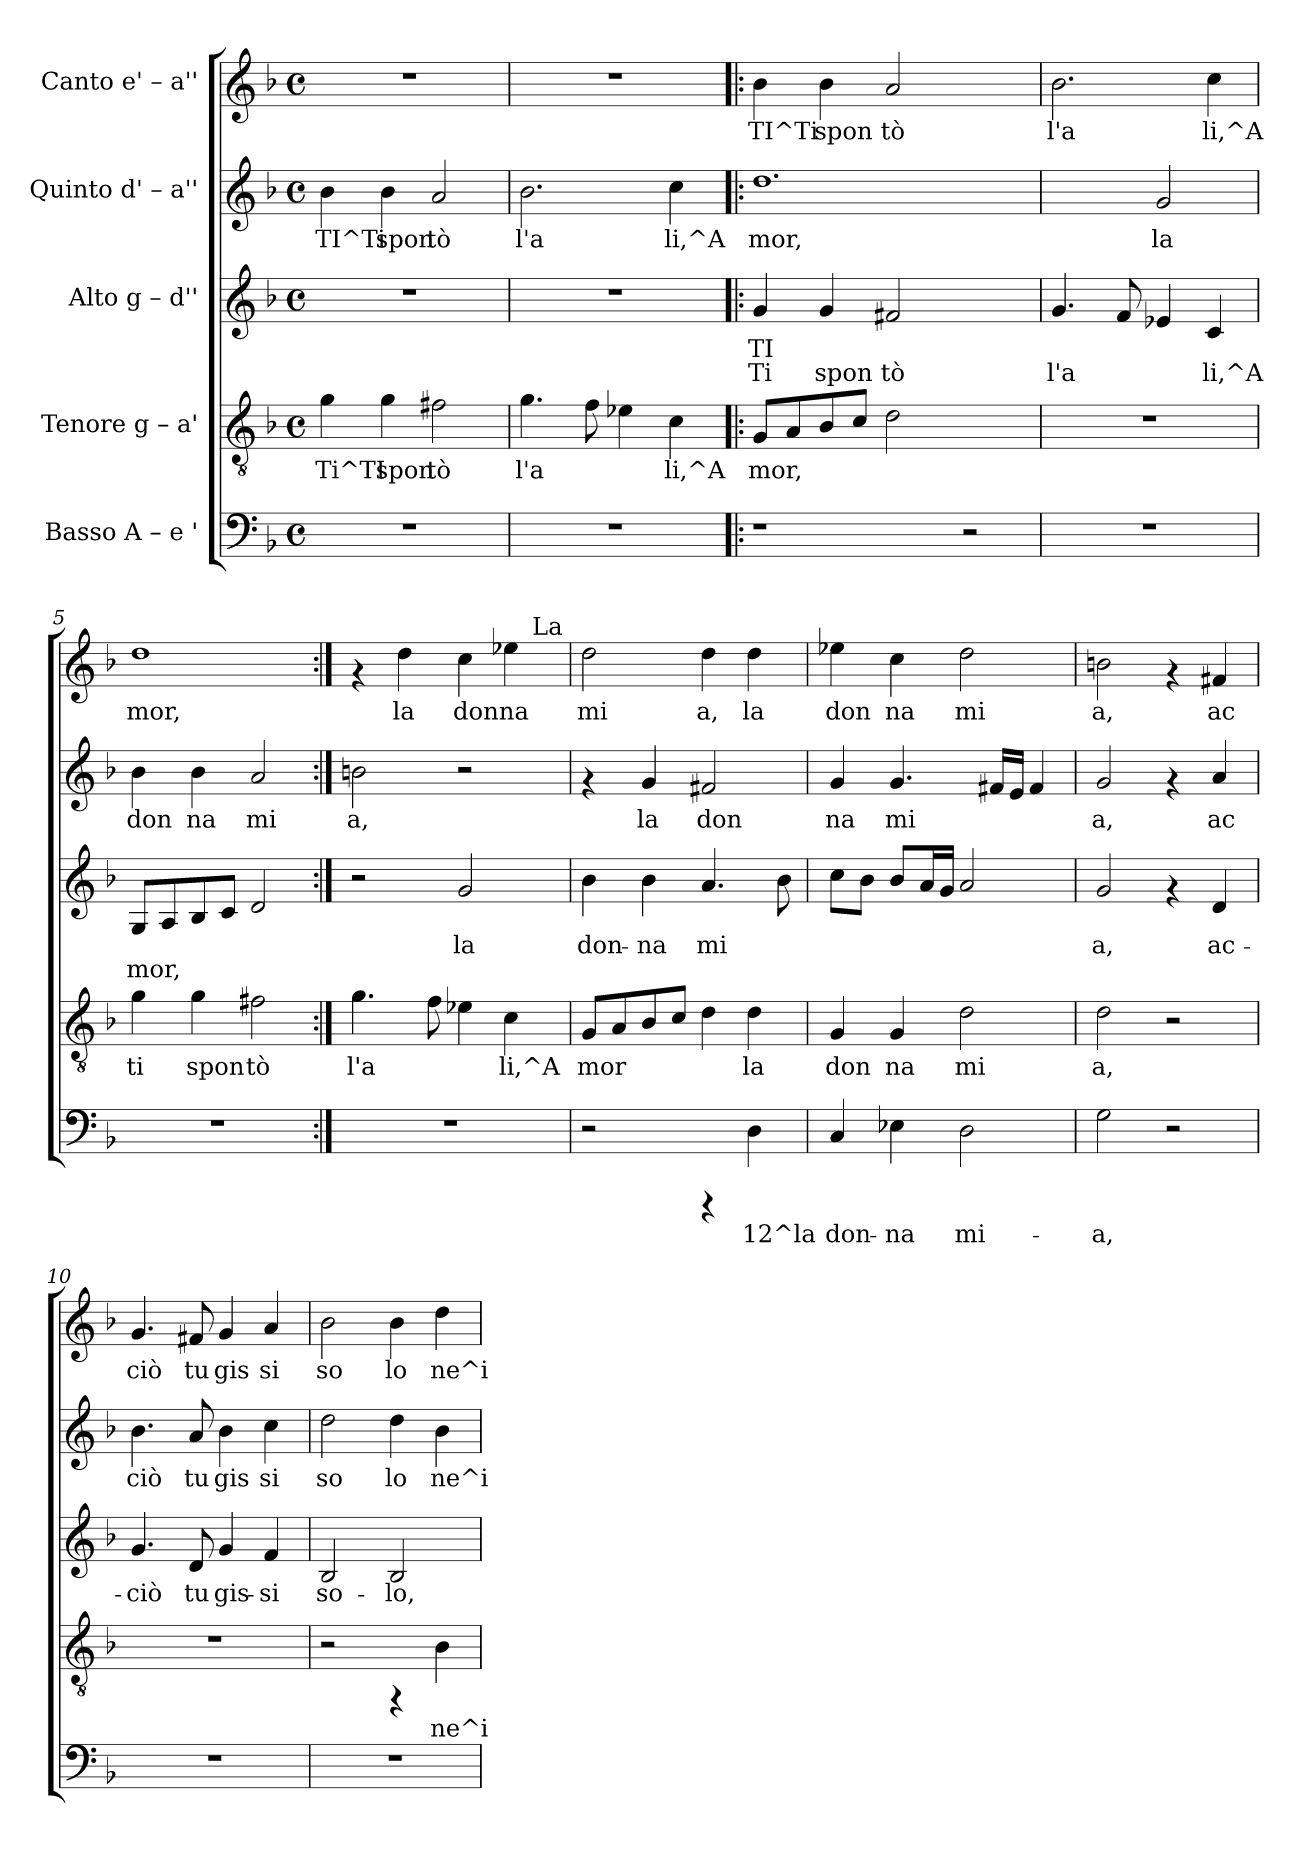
**kern	**text	**kern	**text	**kern	**text	**text	**kern	**text	**kern	**text
*part5	*part5	*part4	*part4	*part3	*part3	*part3	*part2	*part2	*part1	*part1
*staff5	*staff5	*staff4	*staff4	*staff3	*staff3	*staff3	*staff2	*staff2	*staff1	*staff1
*I"Basso  A – e '	*	*I"Tenore  g – a'	*	*I"Alto  g – d''	*	*	*I"Quinto  d' – a''	*	*I"Canto  e' – a''	*
!!LO:PB:g=z
*stria5	*	*stria5	*	*stria5	*	*	*stria5	*	*stria5	*
*clefF4	*	*clefGv2	*	*clefG2	*	*	*clefG2	*	*clefG2	*
*k[b-]	*	*k[b-]	*	*k[b-]	*	*	*k[b-]	*	*k[b-]	*
*F:	*	*F:	*	*F:	*	*	*F:	*	*F:	*
*M4/4	*	*M4/4	*	*M4/4	*	*	*M4/4	*	*M4/4	*
*met(c)	*	*met(c)	*	*met(c)	*	*	*met(c)	*	*met(c)	*
=1	=1	=1	=1	=1	=1	=1	=1	=1	=1	=1
!	!	!	!LO:LY:b:cj	!	!	!	!	!LO:LY:b:rj	!	!
1r	.	4g\	Ti^TI	1r	.	.	4b-\	TI^Ti	1r	.
!	!	!	!LO:LY:b:cj	!	!	!	!	!LO:LY:b:rj	!	!
.	.	4g\	spon	.	.	.	4b-\	spon	.	.
!	!	!	!LO:LY:b:cj	!	!	!	!	!LO:LY:b:rj	!	!
.	.	2f#X\	tò	.	.	.	2a/	tò	.	.
=2	=2	=2	=2	=2	=2	=2	=2	=2	=2	=2
!	!	!	!LO:LY:b:cj	!	!	!	!	!LO:LY:b:rj	!	!
1r	.	4.g\	l'a	1r	.	.	2.b-\	l'a	1r	.
!	!	!	!LO:LY:b:cj	!	!	!	!	!	!	!
.	.	8f\	.	.	.	.	.	.	.	.
!	!	!	!LO:LY:b:cj	!	!	!	!	!	!	!
.	.	4e-X\	.	.	.	.	.	.	.	.
!	!	!	!LO:LY:b:cj	!	!	!	!	!LO:LY:b:rj	!	!
.	.	4c\	li,^A	.	.	.	4cc\	li,^A	.	.
=3!|:	=3!|:	=3!|:	=3!|:	=3!|:	=3!|:	=3!|:	=3!|:	=3!|:	=3!|:	=3!|:
!	!	!	!LO:LY:b:cj	!	!LO:LY:b:rj	!LO:LY:b:rj	!	!LO:LY:b:rj	!	!LO:LY:b:rj
1r	.	8G/L	mor,	4g/	TI	Ti	1.dd	mor,	4b-\	TI^Ti
!	!	!	!LO:LY:b:cj	!	!	!	!	!	!	!
.	.	8A/	.	.	.	.	.	.	.	.
!	!	!	!LO:LY:b:cj	!	!LO:LY:b:rj	!LO:LY:b:rj	!	!	!	!LO:LY:b:rj
.	.	8B-/	.	4g/	.	spon	.	.	4b-\	spon
!	!	!	!LO:LY:b:cj	!	!	!	!	!	!	!
.	.	8c/J	.	.	.	.	.	.	.	.
!	!	!	!LO:LY:b:cj	!	!LO:LY:b:rj	!LO:LY:b:rj	!	!	!	!LO:LY:b:rj
.	.	2d\	.	2f#X/	.	tò	.	.	2a/	tò
2r	.	2ryy	.	2ryy	.	.	.	.	2ryy	.
=4	=4	=4	=4	=4	=4	=4	=4	=4	=4	=4
!	!	!	!	!	!LO:LY:b:rj	!LO:LY:b:rj	!	!	!	!LO:LY:b:rj
1r	.	1r	.	4.g/	.	l'a	2ryy	.	2.b-\	l'a
!	!	!	!	!	!LO:LY:b:rj	!LO:LY:b:rj	!	!	!	!
.	.	.	.	8f/	.	.	.	.	.	.
!	!	!	!	!	!LO:LY:b:rj	!LO:LY:b:rj	!	!LO:LY:b:rj	!	!
.	.	.	.	4e-X/	.	.	2g/	la	.	.
!	!	!	!	!	!LO:LY:b:rj	!LO:LY:b:rj	!	!	!	!LO:LY:b:rj
.	.	.	.	4c/	.	li,^A	.	.	4cc\	li,^A
=5	=5	=5	=5	=5	=5	=5	=5	=5	=5	=5
!	!	!	!LO:LY:b:cj	!	!LO:LY:b:rj	!LO:LY:b:rj	!	!LO:LY:b:rj	!	!LO:LY:b:rj
1r	.	4g\	ti	8G/L	.	mor,	4b-\	don	1dd	mor,
!	!	!	!	!	!LO:LY:b:rj	!LO:LY:b:rj	!	!	!	!
.	.	.	.	8A/	.	.	.	.	.	.
!	!	!	!LO:LY:b:cj	!	!LO:LY:b:rj	!LO:LY:b:rj	!	!LO:LY:b:rj	!	!
.	.	4g\	spon	8B-/	.	.	4b-\	na	.	.
!	!	!	!	!	!LO:LY:b:rj	!LO:LY:b:rj	!	!	!	!
.	.	.	.	8c/J	.	.	.	.	.	.
!	!	!	!LO:LY:b:cj	!	!LO:LY:b:rj	!LO:LY:b:rj	!	!LO:LY:b:rj	!	!
.	.	2f#X\	tò	2d/	.	.	2a/	mi	.	.
!!LO:LB:g=z
=6:|!	=6:|!	=6:|!	=6:|!	=6:|!	=6:|!	=6:|!	=6:|!	=6:|!	=6:|!	=6:|!
!	!	!	!LO:LY:b:cj	!	!	!	!	!LO:LY:b:rj	!	!
*	*	*	*	*	*	*	*	*	*^	*
1r	.	4.g\	l'a	2r	.	.	2bn\	a,	4rf	2ryy	.
!	!	!	!	!	!	!	!	!	!	!	!LO:LY:b:rj
.	.	.	.	.	.	.	.	.	4dd\	.	la
!	!	!	!LO:LY:b:cj	!	!	!	!	!	!	!	!
.	.	8f\	.	.	.	.	.	.	.	.	.
!	!	!	!LO:LY:b:cj	!	!LO:LY:b:rj	!	!	!	!	!	!LO:LY:b:rj
.	.	4e-X\	.	2g/	la	.	2r	.	4cc\	4ryy	don
!	!	!	!LO:LY:b:cj	!	!	!	!	!	!	!	!LO:LY:b:rj
.	.	4c\	li,^A	.	.	.	.	.	4ee-X\	16..ryy	na
!	!	!	!	!	!	!	!	!	!	!LO:TX:a:t=La	!
.	.	.	.	.	.	.	.	.	.	8ryy	.
.	.	.	.	.	.	.	.	.	.	64ryy	.
=7	=7	=7	=7	=7	=7	=7	=7	=7	=7	=7	=7
!	!	!	!LO:LY:b:cj	!	!LO:LY:b:rj	!	!	!	!	!	!LO:LY:b:rj
*	*	*	*	*	*	*	*	*	*v	*v	*
2r	.	8G/L	mor	4b-\	don-	.	4rf	.	2dd\	mi
!	!	!	!LO:LY:b:cj	!	!	!	!	!	!	!
.	.	8A/	.	.	.	.	.	.	.	.
!	!	!	!LO:LY:b:cj	!	!LO:LY:b:rj	!	!	!LO:LY:b:rj	!	!
.	.	8B-/	.	4b-\	-na	.	4g/	la	.	.
!	!	!	!LO:LY:b:cj	!	!	!	!	!	!	!
.	.	8c/J	.	.	.	.	.	.	.	.
!	!	!	!LO:LY:b:cj	!	!LO:LY:b:rj	!	!	!LO:LY:b:rj	!	!LO:LY:b:rj
4rCCC	.	4d\	.	4.a/	mi-	.	2f#X/	don	4dd\	a,
!	!LO:LY:b:rj	!	!LO:LY:b:cj	!	!	!	!	!	!	!LO:LY:b:rj
4D\	12^la	4d\	la	.	.	.	.	.	4dd\	la
!	!	!	!	!	!LO:LY:b:rj	!	!	!	!	!
.	.	.	.	8b-\	--	.	.	.	.	.
=8	=8	=8	=8	=8	=8	=8	=8	=8	=8	=8
!	!LO:LY:b:rj	!	!LO:LY:b:cj	!	!LO:LY:b:rj	!	!	!LO:LY:b:rj	!	!LO:LY:b:rj
4C/	don-	4G/	don	8cc\L	--	.	4g/	na	4ee-X\	don
!	!	!	!	!	!LO:LY:b:rj	!	!	!	!	!
.	.	.	.	8b-\J	--	.	.	.	.	.
!	!LO:LY:b:rj	!	!LO:LY:b:cj	!	!LO:LY:b:rj	!	!	!LO:LY:b:rj	!	!LO:LY:b:rj
4E-X\	-na	4G/	na	8b-/L	--	.	4.g/	mi	4cc\	na
!	!	!	!	!	!LO:LY:b:rj	!	!	!	!	!
.	.	.	.	16a/	--	.	.	.	.	.
!	!	!	!	!	!LO:LY:b:rj	!	!	!	!	!
.	.	.	.	16g/J	--	.	.	.	.	.
!	!LO:LY:b:rj	!	!LO:LY:b:cj	!	!LO:LY:b:rj	!	!	!	!	!LO:LY:b:rj
2D\	mi-	2d\	mi	2a/	--	.	.	.	2dd\	mi
!	!	!	!	!	!	!	!	!LO:LY:b:rj	!	!
.	.	.	.	.	.	.	16f#X/L	.	.	.
!	!	!	!	!	!	!	!	!LO:LY:b:rj	!	!
.	.	.	.	.	.	.	16e/J	.	.	.
!	!	!	!	!	!	!	!	!LO:LY:b:rj	!	!
.	.	.	.	.	.	.	4f#/	.	.	.
=9	=9	=9	=9	=9	=9	=9	=9	=9	=9	=9
!	!LO:LY:b:rj	!	!LO:LY:b:cj	!	!LO:LY:b:rj	!	!	!LO:LY:b:rj	!	!LO:LY:b:rj
2G\	-a,	2d\	a,	2g/	-a,	.	2g/	a,	2bn\	a,
2r	.	2r	.	4rf	.	.	4rf	.	4rf	.
!	!	!	!	!	!LO:LY:b:rj	!	!	!LO:LY:b:rj	!	!LO:LY:b:rj
.	.	.	.	4d/	ac-	.	4a/	ac	4f#X/	ac
=10	=10	=10	=10	=10	=10	=10	=10	=10	=10	=10
!	!	!	!	!	!LO:LY:b:rj	!	!	!LO:LY:b:rj	!	!LO:LY:b:rj
1r	.	1r	.	4.g/	-ciò	.	4.b-\	ciò	4.g/	ciò
!	!	!	!	!	!LO:LY:b:rj	!	!	!LO:LY:b:rj	!	!LO:LY:b:rj
.	.	.	.	8d/	tu	.	8a/	tu	8f#X/	tu
!	!	!	!	!	!LO:LY:b:rj	!	!	!LO:LY:b:rj	!	!LO:LY:b:rj
.	.	.	.	4g/	gis-	.	4b-\	gis	4g/	gis
!	!	!	!	!	!LO:LY:b:rj	!	!	!LO:LY:b:rj	!	!LO:LY:b:rj
.	.	.	.	4f/	-si	.	4cc\	si	4a/	si
=11	=11	=11	=11	=11	=11	=11	=11	=11	=11	=11
!	!	!	!	!	!LO:LY:b:rj	!	!	!LO:LY:b:rj	!	!LO:LY:b:rj
1r	.	2r	.	2B-/	so-	.	2dd\	so	2b-\	so
!	!	!	!	!	!LO:LY:b:rj	!	!	!LO:LY:b:rj	!	!LO:LY:b:rj
.	.	4rFF	.	2B-/	-lo,	.	4dd\	lo	4b-\	lo
!	!	!	!LO:LY:b:cj	!	!	!	!	!LO:LY:b:rj	!	!LO:LY:b:rj
.	.	4B-\	ne^i	.	.	.	4b-\	ne^i	4dd\	ne^i
=	=	=	=	=	=	=	=	=	=	=
*-	*-	*-	*-	*-	*-	*-	*-	*-	*-	*-
